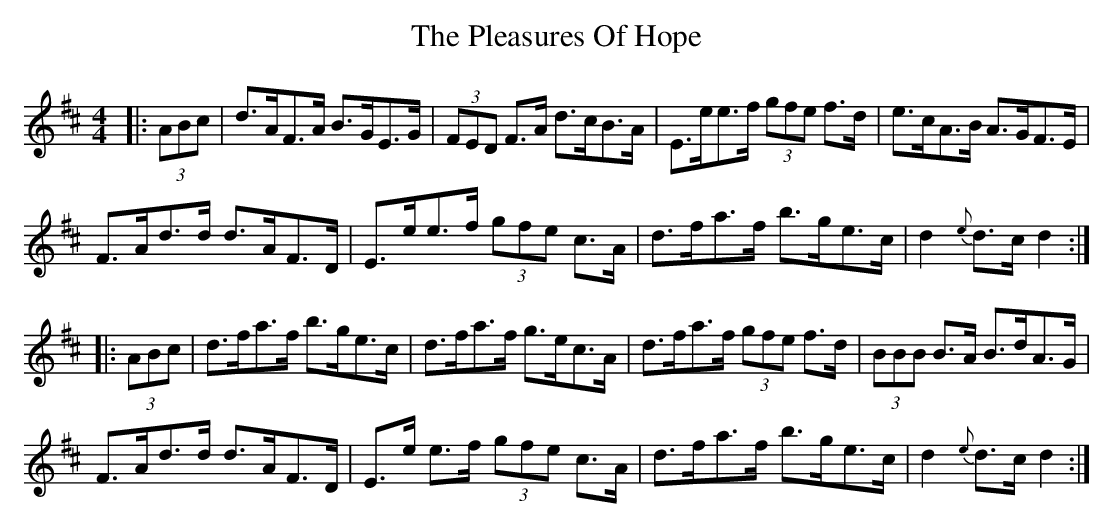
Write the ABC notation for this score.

X:1
T: The Pleasures Of Hope
M: 4/4
L: 1/8
K: Dmaj
|:(3ABc|d>AF>A B>GE>G|(3FED F>A d>cB>A|E>ee>f (3gfe f>d|e>cA>B A>GF>E|
F>Ad>d d>AF>D|E>ee>f (3gfe c>A|d>fa>f b>ge>c|d2 {e}d>cd2:|
|:(3ABc|d>fa>f b>ge>c|d>fa>f g>ec>A|d>fa>f (3gfe f>d|(3BBB B>A B>dA>G|
F>Ad>d d>AF>D|E>e e>f (3gfe c>A|d>fa>f b>ge>c|d2 {e}d>cd2:|
